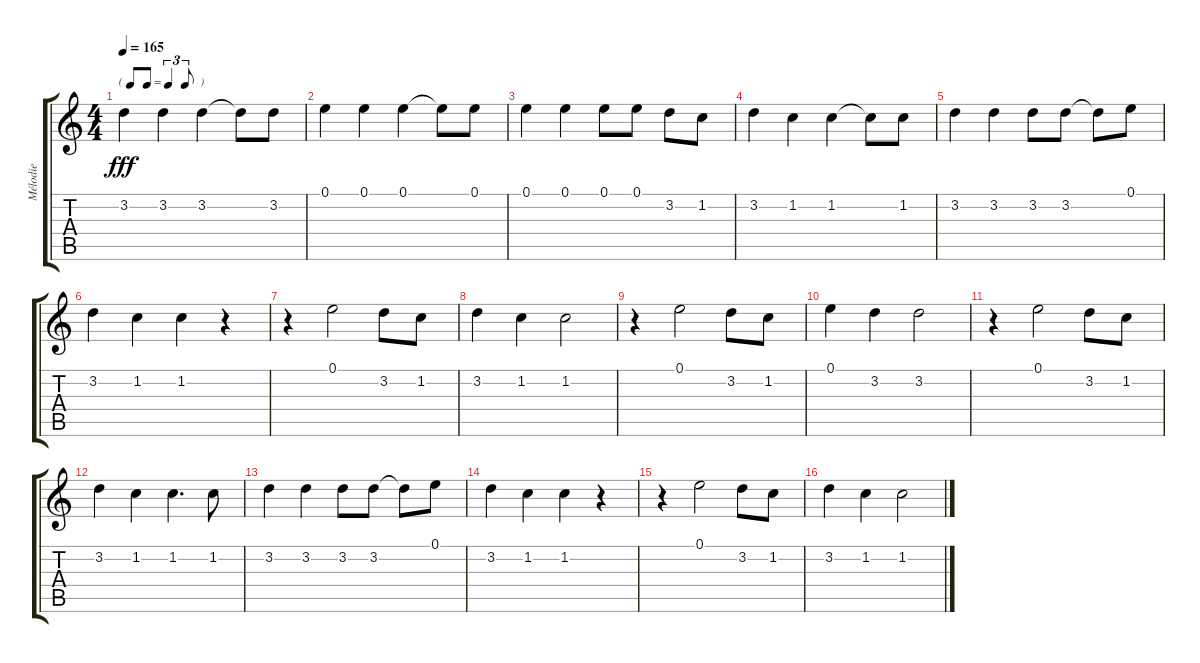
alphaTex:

\track ("Mélodie" "Mélodie") {instrument overdrivenguitar}
\staff {score tabs}
\tuning (E4 B3 G3 D3 A2 E2) {hide}
\ts (4 4)
\tf triplet8th
\tempo 165
\clef g2
\ks c
3.2.4{dy fff} 3.2.4 3.2.4 3.2{t}.8 3.2.8 |
0.1.4 0.1.4 0.1.4 0.1{t}.8 0.1.8 |
0.1.4 0.1.4 0.1.8 0.1.8 3.2.8 1.2.8 |
3.2.4 1.2.4 1.2.4 1.2{t}.8 1.2.8 |
3.2.4 3.2.4 3.2.8 3.2.8 3.2{t}.8 0.1.8 |
3.2.4 1.2.4 1.2.4 r.4 |
r.4 0.1.2 3.2.8 1.2.8 |
3.2.4 1.2.4 1.2.2 |
r.4 0.1.2 3.2.8 1.2.8 |
0.1.4 3.2.4 3.2.2 |
r.4 0.1.2 3.2.8 1.2.8 |
3.2.4 1.2.4 1.2.4{d} 1.2.8 |
3.2.4 3.2.4 3.2.8 3.2.8 3.2{t}.8 0.1.8 |
3.2.4 1.2.4 1.2.4 r.4 |
r.4 0.1.2 3.2.8 1.2.8 |
3.2.4 1.2.4 1.2.2
